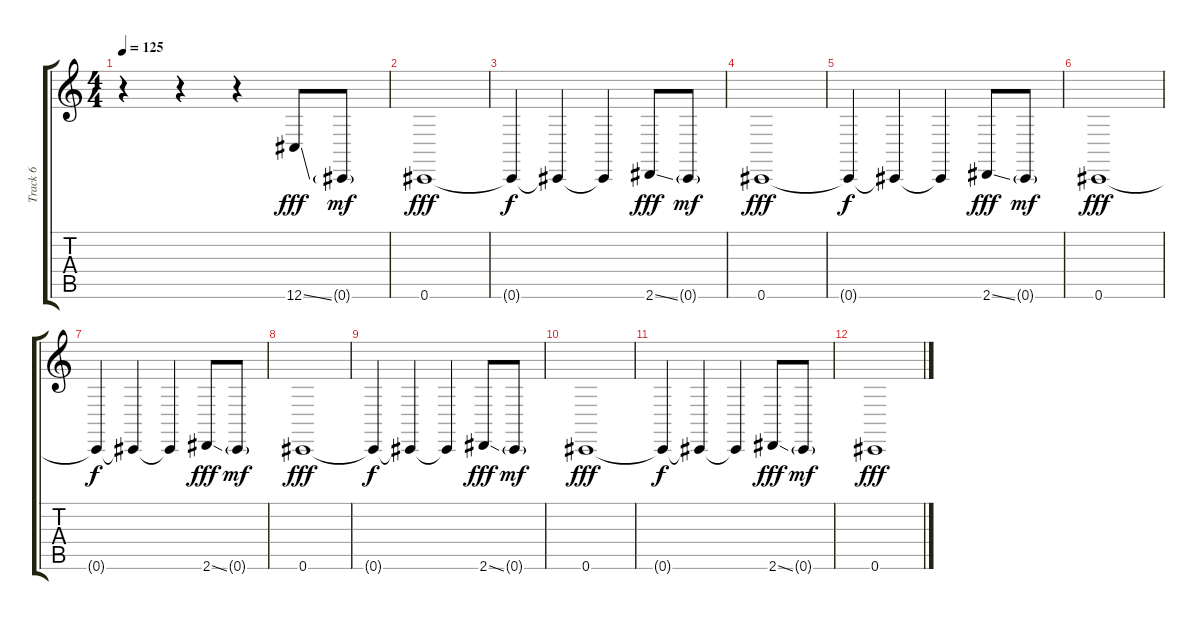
\track ("Track 6" "Track 6") {instrument cello}
\staff {score tabs}
\tuning (Eb4 Bb3 Gb3 Db3 Ab2 Db2) {hide}
\ts (4 4)
\tempo 125
\clef g2
\ks c
r.4{dy fff instrument cello} r.4 r.4 12.6{ss}.8 0.6{g}.8{dy mf} |
0.6.1{dy fff} |
0.6{t}.4{dy f} 0.6{t}.4 0.6{t}.4 2.6{ss}.8{dy fff} 0.6{g}.8{dy mf} |
0.6.1{dy fff} |
0.6{t}.4{dy f} 0.6{t}.4 0.6{t}.4 2.6{ss}.8{dy fff} 0.6{g}.8{dy mf} |
0.6.1{dy fff} |
0.6{t}.4{dy f} 0.6{t}.4 0.6{t}.4 2.6{ss}.8{dy fff} 0.6{g}.8{dy mf} |
0.6.1{dy fff} |
0.6{t}.4{dy f} 0.6{t}.4 0.6{t}.4 2.6{ss}.8{dy fff} 0.6{g}.8{dy mf} |
0.6.1{dy fff} |
0.6{t}.4{dy f} 0.6{t}.4 0.6{t}.4 2.6{ss}.8{dy fff} 0.6{g}.8{dy mf} |
0.6.1{dy fff}
